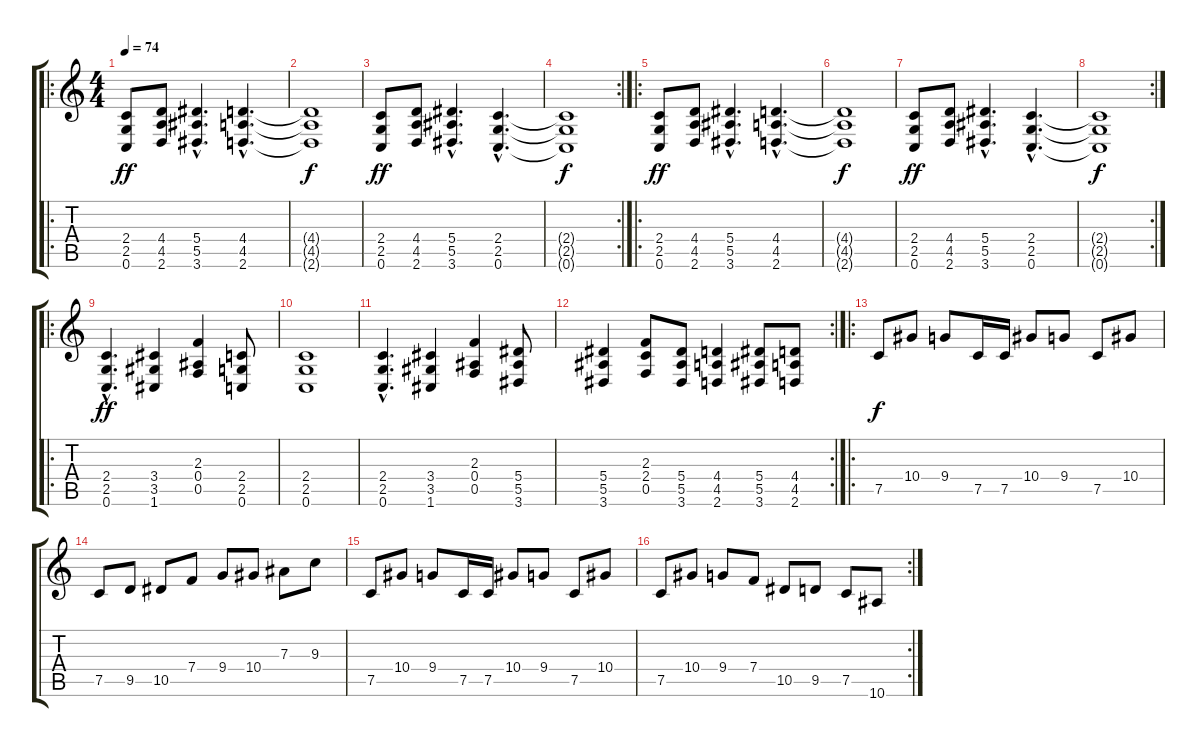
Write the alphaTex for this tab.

\track "" {instrument overdrivenguitar}
\staff {score tabs}
\tuning (C4 G3 Eb3 Bb2 F2 C2) {hide}
\ro
\ts (4 4)
\tempo 74
\clef g2
\ks c
(2.4 2.5 0.6).8{dy ff instrument overdrivenguitar} (4.4 4.5 2.6).8 (5.4{hac} 5.5{hac} 3.6{hac}).4{d} (4.4{hac} 4.5{hac} 2.6{hac}).4{d} |
(4.4{t} 4.5{t} 2.6{t}).1{dy f} |
(2.4 2.5 0.6).8{dy ff} (4.4 4.5 2.6).8 (5.4{hac} 5.5{hac} 3.6{hac}).4{d} (2.4{hac} 2.5{hac} 0.6{hac}).4{d} |
\rc 2
(2.4{t} 2.5{t} 0.6{t}).1{dy f} |
\ro
(2.4 2.5 0.6).8{dy ff} (4.4 4.5 2.6).8 (5.4{hac} 5.5{hac} 3.6{hac}).4{d} (4.4{hac} 4.5{hac} 2.6{hac}).4{d} |
(4.4{t} 4.5{t} 2.6{t}).1{dy f} |
(2.4 2.5 0.6).8{dy ff} (4.4 4.5 2.6).8 (5.4{hac} 5.5{hac} 3.6{hac}).4{d} (2.4{hac} 2.5{hac} 0.6{hac}).4{d} |
\rc 2
(2.4{t} 2.5{t} 0.6{t}).1{dy f} |
\ro
(2.4{hac} 2.5{hac} 0.6{hac}).4{d dy ff} (3.4 3.5 1.6).4 (2.3 0.4 0.5).4 (2.4 2.5 0.6).8 |
(2.4 2.5 0.6).1 |
(2.4{hac} 2.5{hac} 0.6{hac}).4{d} (3.4 3.5 1.6).4 (2.3 0.4 0.5).4 (5.4 5.5 3.6).8 |
\rc 2
(5.4 5.5 3.6).4 (2.3 2.4 0.5).8 (5.4 5.5 3.6).8 (4.4 4.5 2.6).4 (5.4 5.5 3.6).8 (4.4 4.5 2.6).8 |
\ro
7.5.8{dy f} 10.4.8 9.4.8 7.5.16 7.5.16 10.4.8 9.4.8 7.5.8 10.4.8 |
7.5.8 9.5.8 10.5.8 7.4.8 9.4.8 10.4.8 7.3.8 9.3.8 |
7.5.8 10.4.8 9.4.8 7.5.16 7.5.16 10.4.8 9.4.8 7.5.8 10.4.8 |
\rc 2
7.5.8 10.4.8 9.4.8 7.4.8 10.5.8 9.5.8 7.5.8 10.6.8
